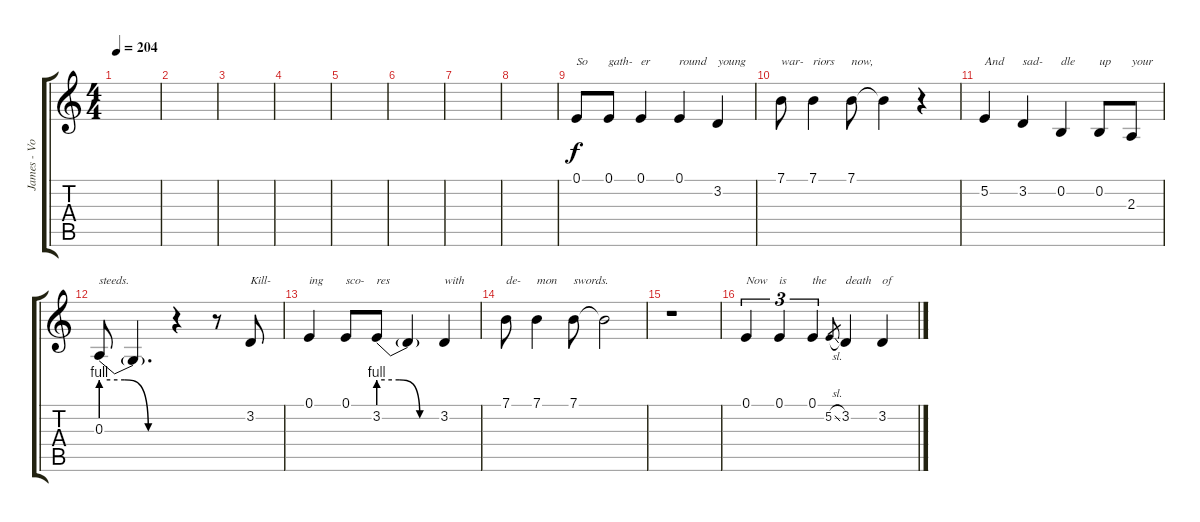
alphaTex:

\track ("James - Voice" "James - Vo") {instrument choiraahs}
\staff {score tabs}
\tuning (E4 B3 G3 D3 A2 E2) {hide}
\ts (4 4)
\tempo 204
\clef g2
\ks c
|
|
|
|
|
|
|
|
0.1.8{txt "So"} 0.1.8{txt "gath-"} 0.1.4{txt "er"} 0.1.4{txt "round"} 3.2.4{txt "young"} |
7.1.8{txt "war-"} 7.1.4{txt "riors"} 7.1.8{txt "now,"} 7.1{t}.4 r.4 |
5.2.4{txt "And"} 3.2.4{txt "sad-"} 0.2.4{txt "dle"} 0.2.8{txt "up"} 2.3.8{txt "your"} |
0.3{be (custom 0 4 20 4 40 0 60 0)}.8{txt "steeds."} 0.3{t}.4{d} r.4 r.8 3.2.8{txt "Kill-"} |
0.1.4{txt "ing"} 0.1.8{txt "sco-"} 3.2{be (custom 0 4 20 4 40 0 60 0)}.8{txt "res"} 3.2{t}.4 3.2.4{txt "with"} |
7.1.8{txt "de-"} 7.1.4{txt "mon"} 7.1.8{txt "swords."} 7.1{t}.2 |
r.1 |
0.1.4{tu (3 2) txt "Now"} 0.1.4{tu (3 2) txt "is"} 0.1.4{tu (3 2) txt "the"} 5.2{sl}.8{gr} 3.2.4{txt "death"} 3.2.4{txt "of"}
